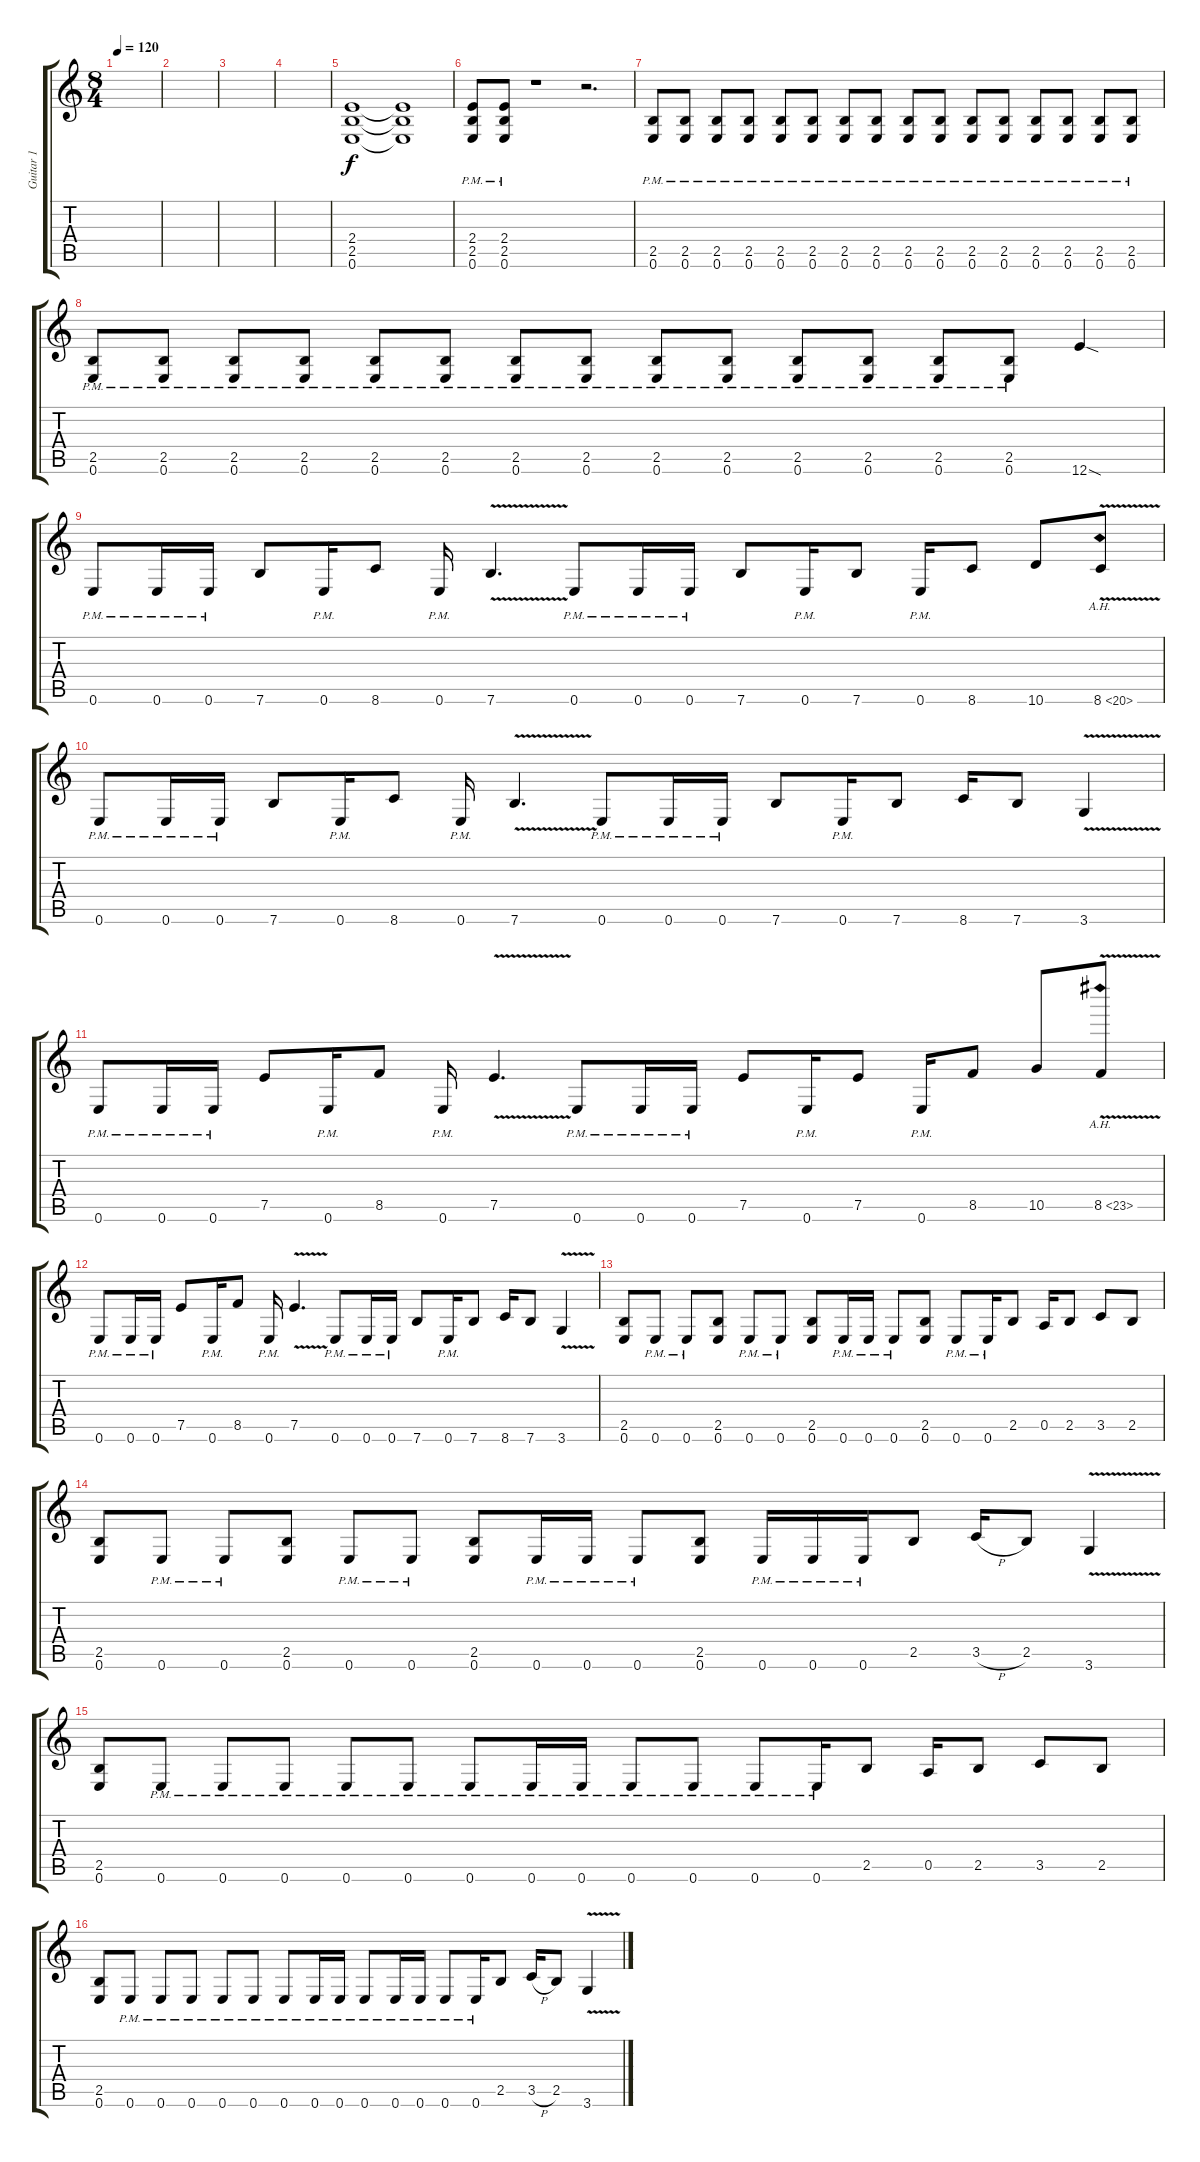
\track ("Guitar 1" "Guitar 1") {instrument overdrivenguitar}
\staff {score tabs}
\tuning (E4 B3 G3 D3 A2 E2) {hide}
\ts (8 4)
\tempo 120
\clef g2
\ks c
|
|
|
|
(2.4 2.5 0.6).1 (2.4{t} 2.5{t} 0.6{t}).1 |
(2.4{pm} 2.5{pm} 0.6{pm}).8 (2.4{pm} 2.5{pm} 0.6{pm}).8 r.1 r.2{d volume 4} |
(2.5{pm} 0.6{pm}).8{volume 13} (2.5{pm} 0.6{pm}).8 (2.5{pm} 0.6{pm}).8 (2.5{pm} 0.6{pm}).8 (2.5{pm} 0.6{pm}).8 (2.5{pm} 0.6{pm}).8 (2.5{pm} 0.6{pm}).8 (2.5{pm} 0.6{pm}).8 (2.5{pm} 0.6{pm}).8 (2.5{pm} 0.6{pm}).8 (2.5{pm} 0.6{pm}).8 (2.5{pm} 0.6{pm}).8 (2.5{pm} 0.6{pm}).8 (2.5{pm} 0.6{pm}).8 (2.5{pm} 0.6{pm}).8 (2.5{pm} 0.6{pm}).8 |
(2.5{pm} 0.6{pm}).8 (2.5{pm} 0.6{pm}).8 (2.5{pm} 0.6{pm}).8 (2.5{pm} 0.6{pm}).8 (2.5{pm} 0.6{pm}).8 (2.5{pm} 0.6{pm}).8 (2.5{pm} 0.6{pm}).8 (2.5{pm} 0.6{pm}).8 (2.5{pm} 0.6{pm}).8 (2.5{pm} 0.6{pm}).8 (2.5{pm} 0.6{pm}).8 (2.5{pm} 0.6{pm}).8 (2.5{pm} 0.6{pm}).8 (2.5{pm} 0.6{pm}).8 12.6{sod}.4 |
0.6{pm}.8 0.6{pm}.16 0.6{pm}.16 7.6.8 0.6{pm}.16 8.6.8 0.6{pm}.16 7.6{v}.4{d} 0.6{pm}.8 0.6{pm}.16 0.6{pm}.16 7.6.8 0.6{pm}.16 7.6.8 0.6{pm}.16 8.6.8 10.6.8 8.6{ah 12 v}.8 |
0.6{pm}.8 0.6{pm}.16 0.6{pm}.16 7.6.8 0.6{pm}.16 8.6.8 0.6{pm}.16 7.6{v}.4{d} 0.6{pm}.8 0.6{pm}.16 0.6{pm}.16 7.6.8 0.6{pm}.16 7.6.8 8.6.16 7.6.8 3.6{v}.4 |
0.6{pm}.8 0.6{pm}.16 0.6{pm}.16 7.5.8 0.6{pm}.16 8.5.8 0.6{pm}.16 7.5{v}.4{d} 0.6{pm}.8 0.6{pm}.16 0.6{pm}.16 7.5.8 0.6{pm}.16 7.5.8 0.6{pm}.16 8.5.8 10.5.8 8.5{ah 15 v}.8 |
0.6{pm}.8 0.6{pm}.16 0.6{pm}.16 7.5.8 0.6{pm}.16 8.5.8 0.6{pm}.16 7.5{v}.4{d} 0.6{pm}.8 0.6{pm}.16 0.6{pm}.16 7.6.8 0.6{pm}.16 7.6.8 8.6.16 7.6.8 3.6{v}.4 |
(2.5 0.6).8 0.6{pm}.8 0.6{pm}.8 (2.5 0.6).8 0.6{pm}.8 0.6{pm}.8 (2.5 0.6).8 0.6{pm}.16 0.6{pm}.16 0.6{pm}.8 (2.5 0.6).8 0.6{pm}.8 0.6{pm}.16 2.5.8 0.5.16 2.5.8 3.5.8 2.5.8 |
(2.5 0.6).8 0.6{pm}.8 0.6{pm}.8 (2.5 0.6).8 0.6{pm}.8 0.6{pm}.8 (2.5 0.6).8 0.6{pm}.16 0.6{pm}.16 0.6{pm}.8 (2.5 0.6).8 0.6{pm}.16 0.6{pm}.16 0.6{pm}.16 2.5.8 3.5{h}.16 2.5.8 3.6{v}.4 |
(2.5 0.6).8 0.6{pm}.8 0.6{pm}.8 0.6{pm}.8 0.6{pm}.8 0.6{pm}.8 0.6{pm}.8 0.6{pm}.16 0.6{pm}.16 0.6{pm}.8 0.6{pm}.8 0.6{pm}.8 0.6{pm}.16 2.5.8 0.5.16 2.5.8 3.5.8 2.5.8 |
(2.5 0.6).8 0.6{pm}.8 0.6{pm}.8 0.6{pm}.8 0.6{pm}.8 0.6{pm}.8 0.6{pm}.8 0.6{pm}.16 0.6{pm}.16 0.6{pm}.8 0.6{pm}.16 0.6{pm}.16 0.6{pm}.8 0.6{pm}.16 2.5.8 3.5{h}.16 2.5.8 3.6{v}.4
